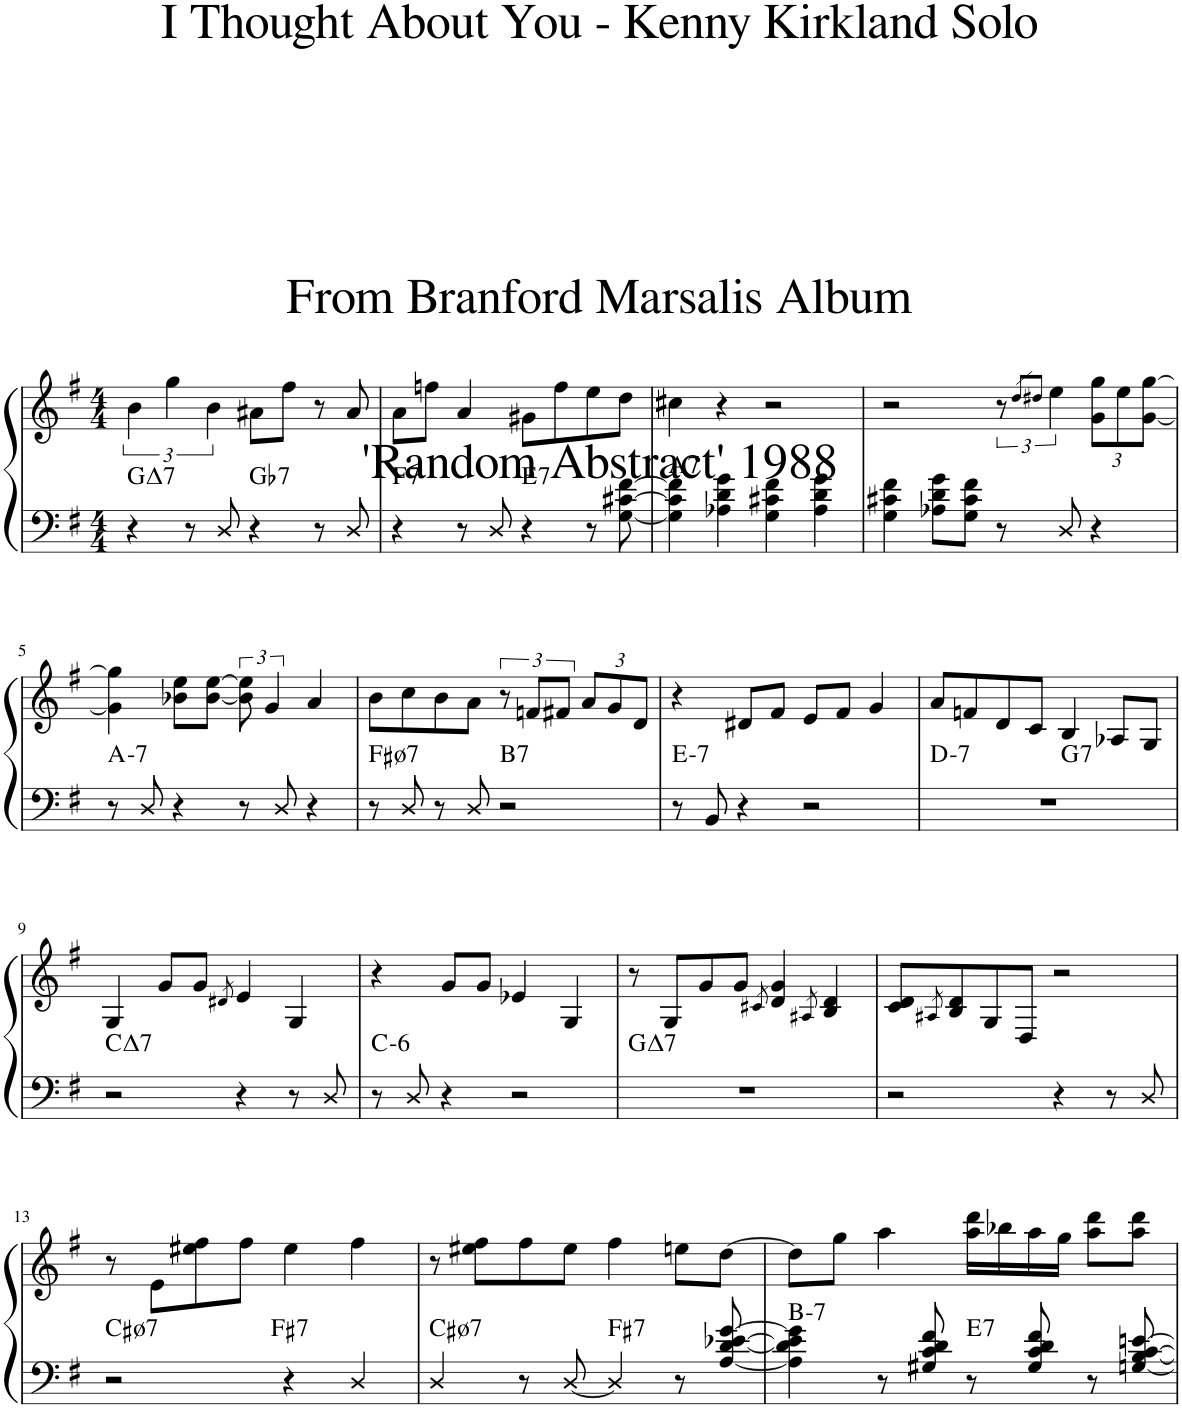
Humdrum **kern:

**kern	**kern	**harte
*part1	*part1	*part1
*staff2	*staff1	*
*I"Piano	*	*
*I'Pno.	*	*
*clefF4	*clefG2	*
*k[f#]	*k[f#]	*
*M4/4	*M4/4	*
=1	=1	=1
!	!	!LO:H:kt=7
4r	6b\	G:maj7
.	6gg\	.
8r	.	.
.	6b\	.
8D/	.	.
!	!	!LO:H:kt=7
4r	8a#X\L	Gb:7
.	8ff#\J	.
8r	8r	.
8D/	8a#/	.
=2	=2	=2
!	!	!LO:H:kt=7
4r	8a\L	F:7
.	8ffn\J	.
8r	4a/	.
8D/	.	.
!	!	!LO:H:kt=7
4r	8g#X\L	E:7
.	8ff\	.
8r	8ee\	.
[8G\ [8c#X\ [8f#\	8dd\J	.
=3	=3	=3
!	!	!LO:H:kt=7
4G\] 4c#\] 4f#\]	4cc#X\	A:7
4A-X\ 4d\ 4g\	4r	.
4G\ 4c#X\ 4f#\	2r	.
4A-\ 4d\ 4g\	.	.
=4	=4	=4
4G\ 4c#X\ 4f#\	2r	.
8A-X\ 8d\ 8g\L	.	.
8G\ 8c#\ 8f#\J	.	.
8r	12r	.
.	8qdd/L	.
.	8qdd#X/J	.
.	6ee\	.
8D/	.	.
*	*Xbrackettup	*
4r	12g\ 12gg\L	.
.	12ee\	.
.	[12g\ [12gg\J	.
!!LO:LB:g=z
=5	=5	=5
!	!	!LO:H:kt=7
8r	4g\] 4gg\]	A:min7
8D/	.	.
4r	8b-X\ 8ee\L	.
.	[8b-\ [8ee\J	.
*	*brackettup	*
8r	12b-\] 12ee\]	.
.	6g/	.
8D/	.	.
4r	4a/	.
=6	=6	=6
!	!	!LO:H:kt=7
8r	8b\L	F#:hdim7
8D/	8cc\	.
8r	8b\	.
8D/	8a\J	.
!	!	!LO:H:kt=7
2r	12r	B:7
.	12fn/L	.
.	12f#X/J	.
*	*Xbrackettup	*
.	12a/L	.
.	12g/	.
.	12d/J	.
=7	=7	=7
!	!	!LO:H:kt=7
8r	4r	E:min7
8BB/	.	.
4r	8d#X/L	.
.	8f#/J	.
2r	8e/L	.
.	8f#/J	.
.	4g/	.
=8	=8	=8
!	!	!LO:H:kt=7
1r	8a/L	D:min7
.	8fn/	.
.	8d/	.
.	8c/J	.
!	!	!LO:H:kt=7
.	4B/	G:7
.	8A-X/L	.
.	8G/J	.
!!LO:LB:g=z
=9	=9	=9
!	!	!LO:H:kt=7
2r	4G/	C:maj7
.	8g/L	.
.	8g/J	.
.	8qd#X/	.
4r	4e/	.
8r	4G/	.
8D/	.	.
=10	=10	=10
!	!	!LO:H:kt=6
8r	4r	C:min6
8D/	.	.
4r	8g/L	.
.	8g/J	.
2r	4e-X/	.
.	4G/	.
=11	=11	=11
!	!	!LO:H:kt=7
1r	8r	G:maj7
.	8G/L	.
.	8g/	.
.	8g/J	.
.	8qc#X/	.
.	4d/ 4g/	.
.	8qA#X/	.
.	4B/ 4d/	.
=12	=12	=12
2r	8c/ 8d/L	.
.	8qA#X/	.
.	8B/ 8d/	.
.	8G/	.
.	8D/J	.
4r	2r	.
8r	.	.
8D/	.	.
!!LO:LB:g=z
=13	=13	=13
!	!	!LO:H:kt=7
2r	8r	C#:hdim7
.	8e\L	.
.	8ee#X\ 8ff#\	.
.	8ff#\J	.
!	!	!LO:H:kt=7
4r	4ee#\	F#:7
4D/	4ff#\	.
=14	=14	=14
!	!	!LO:H:kt=7
4D/	8r	C#:hdim7
.	8ee#X\ 8ff#\L	.
8r	8ff#\	.
[8D/	8ee#\J	.
!	!	!LO:H:kt=7
4D/]	4ff#\	F#:7
8r	8een\L	.
[8A/ [8d/ [8e-X/ [8g/	[8dd\J	.
=15	=15	=15
!	!	!LO:H:kt=7
4A\] 4d\] 4e-\] 4g\]	8dd\L]	B:min7
.	8gg\J	.
8r	4aa\	.
8G#X/ 8c/ 8d/ 8f#/	.	.
!	!	!LO:H:kt=7
8r	16aa\ 16ddd\LL	E:7
.	16bb-X\	.
8G#/ 8c/ 8d/ 8f#/	16aa\	.
.	16gg\JJ	.
8r	8aa\ 8ddd\L	.
[8Gn/ [8B/ [8c/ [8en/	8aa\ 8ddd\J	.
=	=	=
*-	*-	*-
